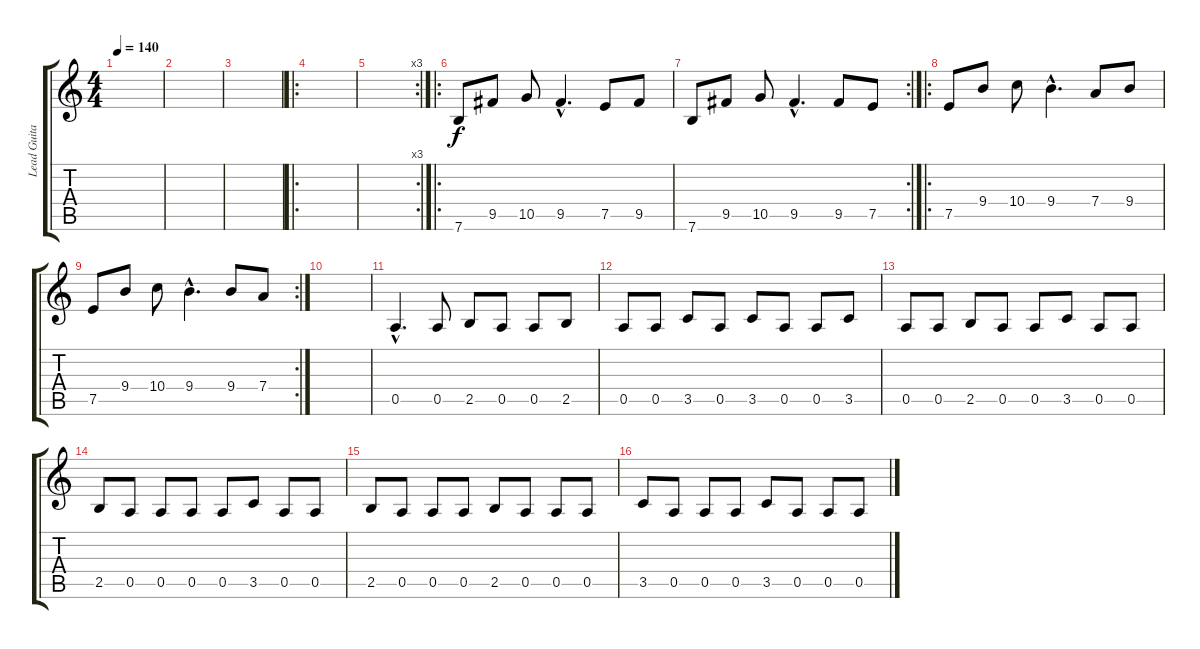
\track ("Lead Guitar" "Lead Guita") {instrument distortionguitar}
\staff {score tabs}
\tuning (E4 B3 G3 D3 A2 E2) {hide}
\ts (4 4)
\tempo 140
\clef g2
\ks c
|
|
|
\ro
|
\rc 3
|
\ro
7.6.8 9.5.8 10.5.8 9.5{hac}.4{d} 7.5.8 9.5.8 |
\rc 2
7.6.8 9.5.8 10.5.8 9.5{hac}.4{d} 9.5.8 7.5.8 |
\ro
7.5.8 9.4.8 10.4.8 9.4{hac}.4{d} 7.4.8 9.4.8 |
\rc 2
7.5.8 9.4.8 10.4.8 9.4{hac}.4{d} 9.4.8 7.4.8 |
|
0.5{hac}.4{d} 0.5.8 2.5.8 0.5.8 0.5.8 2.5.8 |
0.5.8 0.5.8 3.5.8 0.5.8 3.5.8 0.5.8 0.5.8 3.5.8 |
0.5.8 0.5.8 2.5.8 0.5.8 0.5.8 3.5.8 0.5.8 0.5.8 |
2.5.8 0.5.8 0.5.8 0.5.8 0.5.8 3.5.8 0.5.8 0.5.8 |
2.5.8 0.5.8 0.5.8 0.5.8 2.5.8 0.5.8 0.5.8 0.5.8 |
3.5.8 0.5.8 0.5.8 0.5.8 3.5.8 0.5.8 0.5.8 0.5.8
